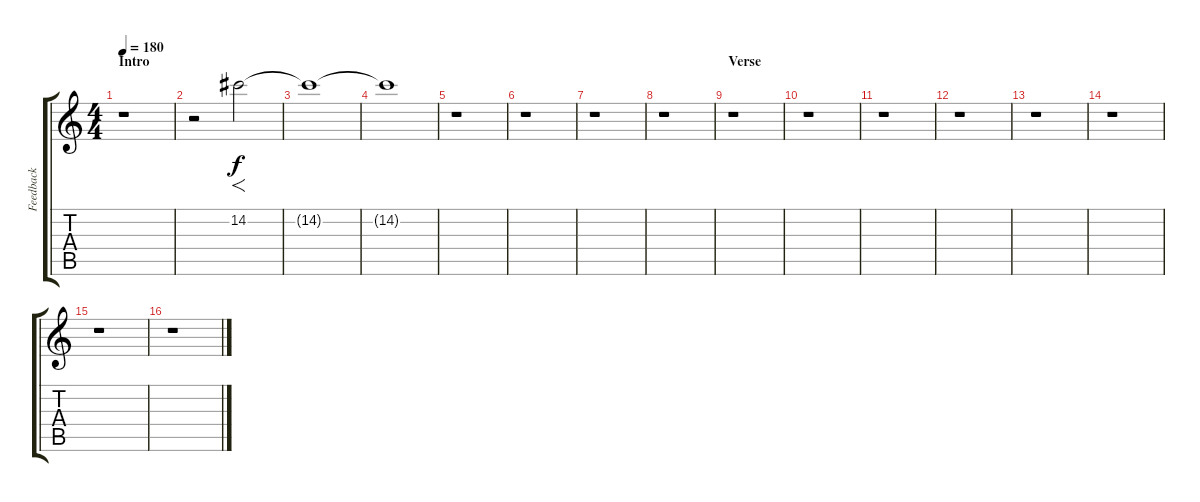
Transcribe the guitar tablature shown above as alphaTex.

\track ("Feedback" "Feedback") {instrument distortionguitar}
\staff {score tabs}
\tuning (E4 B3 G3 D3 A2 E2) {hide}
\ts (4 4)
\section ("" "Intro")
\tempo 180
\clef g2
\ks c
r.1{dy f instrument distortionguitar} |
r.2 14.2.2{f} |
14.2{t}.1 |
14.2{t}.1 |
r.1 |
r.1 |
r.1 |
r.1 |
\section ("" "Verse")
r.1 |
r.1 |
r.1 |
r.1 |
r.1 |
r.1 |
r.1 |
r.1
